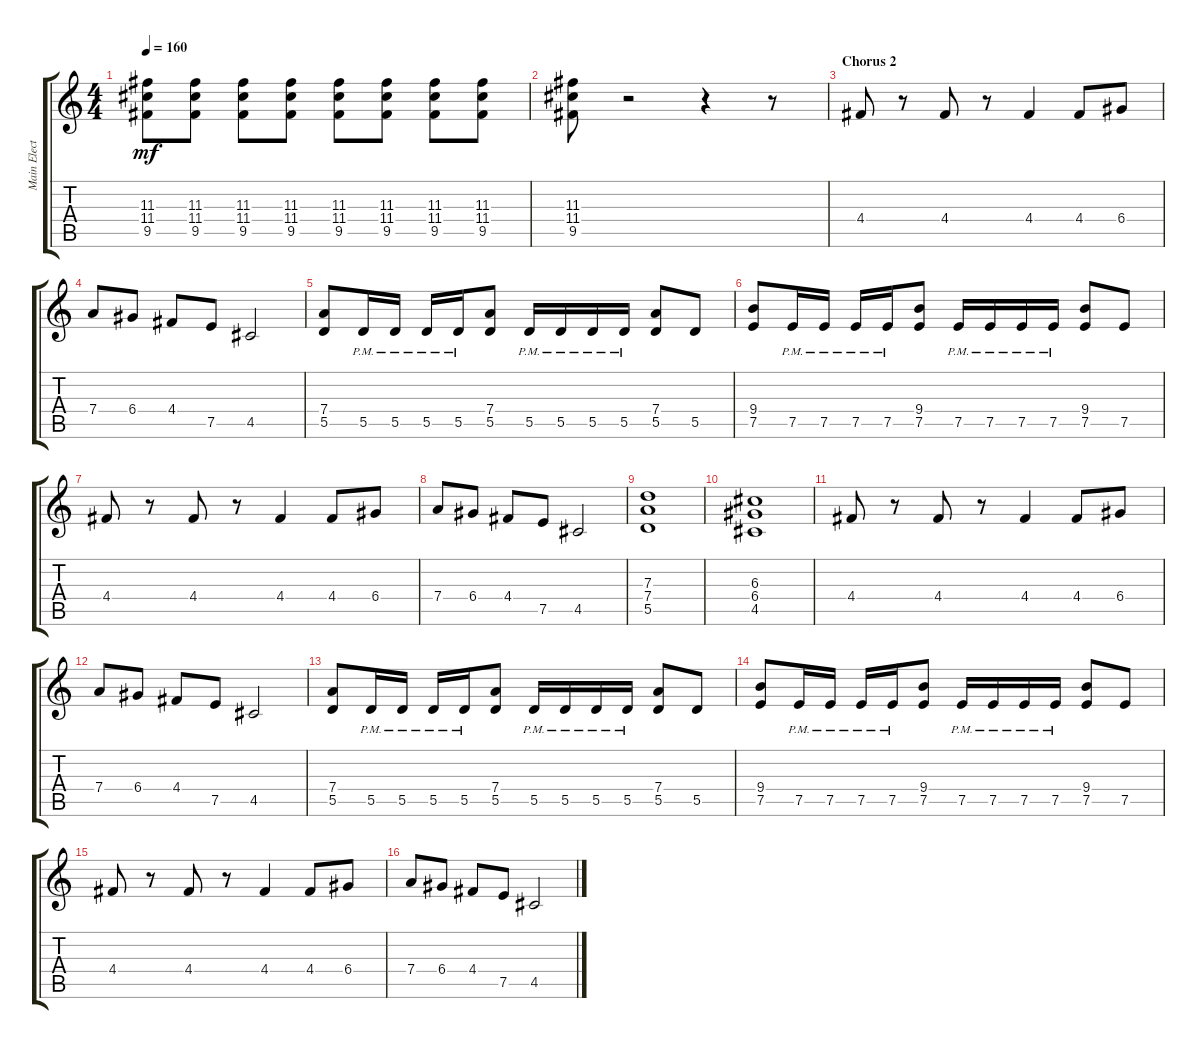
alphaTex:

\track ("Main Electric Guitar" "Main Elect") {instrument distortionguitar}
\staff {score tabs}
\tuning (E4 B3 G3 D3 A2 E2) {hide}
\ts (4 4)
\tempo 160
\clef g2
\ks c
(11.3 11.4 9.5).8{dy mf} (11.3 11.4 9.5).8 (11.3 11.4 9.5).8 (11.3 11.4 9.5).8 (11.3 11.4 9.5).8 (11.3 11.4 9.5).8 (11.3 11.4 9.5).8 (11.3 11.4 9.5).8 |
(11.3 11.4 9.5).8 r.2 r.4 r.8 |
\section ("" "Chorus 2")
4.4.8 r.8 4.4.8 r.8 4.4.4 4.4.8 6.4.8 |
7.4.8 6.4.8 4.4.8 7.5.8 4.5.2 |
(7.4 5.5).8 5.5{pm}.16 5.5{pm}.16 5.5{pm}.16 5.5{pm}.16 (7.4 5.5).8 5.5{pm}.16 5.5{pm}.16 5.5{pm}.16 5.5{pm}.16 (7.4 5.5).8 5.5.8 |
(9.4 7.5).8 7.5{pm}.16 7.5{pm}.16 7.5{pm}.16 7.5{pm}.16 (9.4 7.5).8 7.5{pm}.16 7.5{pm}.16 7.5{pm}.16 7.5{pm}.16 (9.4 7.5).8 7.5.8 |
4.4.8 r.8 4.4.8 r.8 4.4.4 4.4.8 6.4.8 |
7.4.8 6.4.8 4.4.8 7.5.8 4.5.2 |
(7.3 7.4 5.5).1 |
(6.3 6.4 4.5).1 |
4.4.8 r.8 4.4.8 r.8 4.4.4 4.4.8 6.4.8 |
7.4.8 6.4.8 4.4.8 7.5.8 4.5.2 |
(7.4 5.5).8 5.5{pm}.16 5.5{pm}.16 5.5{pm}.16 5.5{pm}.16 (7.4 5.5).8 5.5{pm}.16 5.5{pm}.16 5.5{pm}.16 5.5{pm}.16 (7.4 5.5).8 5.5.8 |
(9.4 7.5).8 7.5{pm}.16 7.5{pm}.16 7.5{pm}.16 7.5{pm}.16 (9.4 7.5).8 7.5{pm}.16 7.5{pm}.16 7.5{pm}.16 7.5{pm}.16 (9.4 7.5).8 7.5.8 |
4.4.8 r.8 4.4.8 r.8 4.4.4 4.4.8 6.4.8 |
7.4.8 6.4.8 4.4.8 7.5.8 4.5.2
